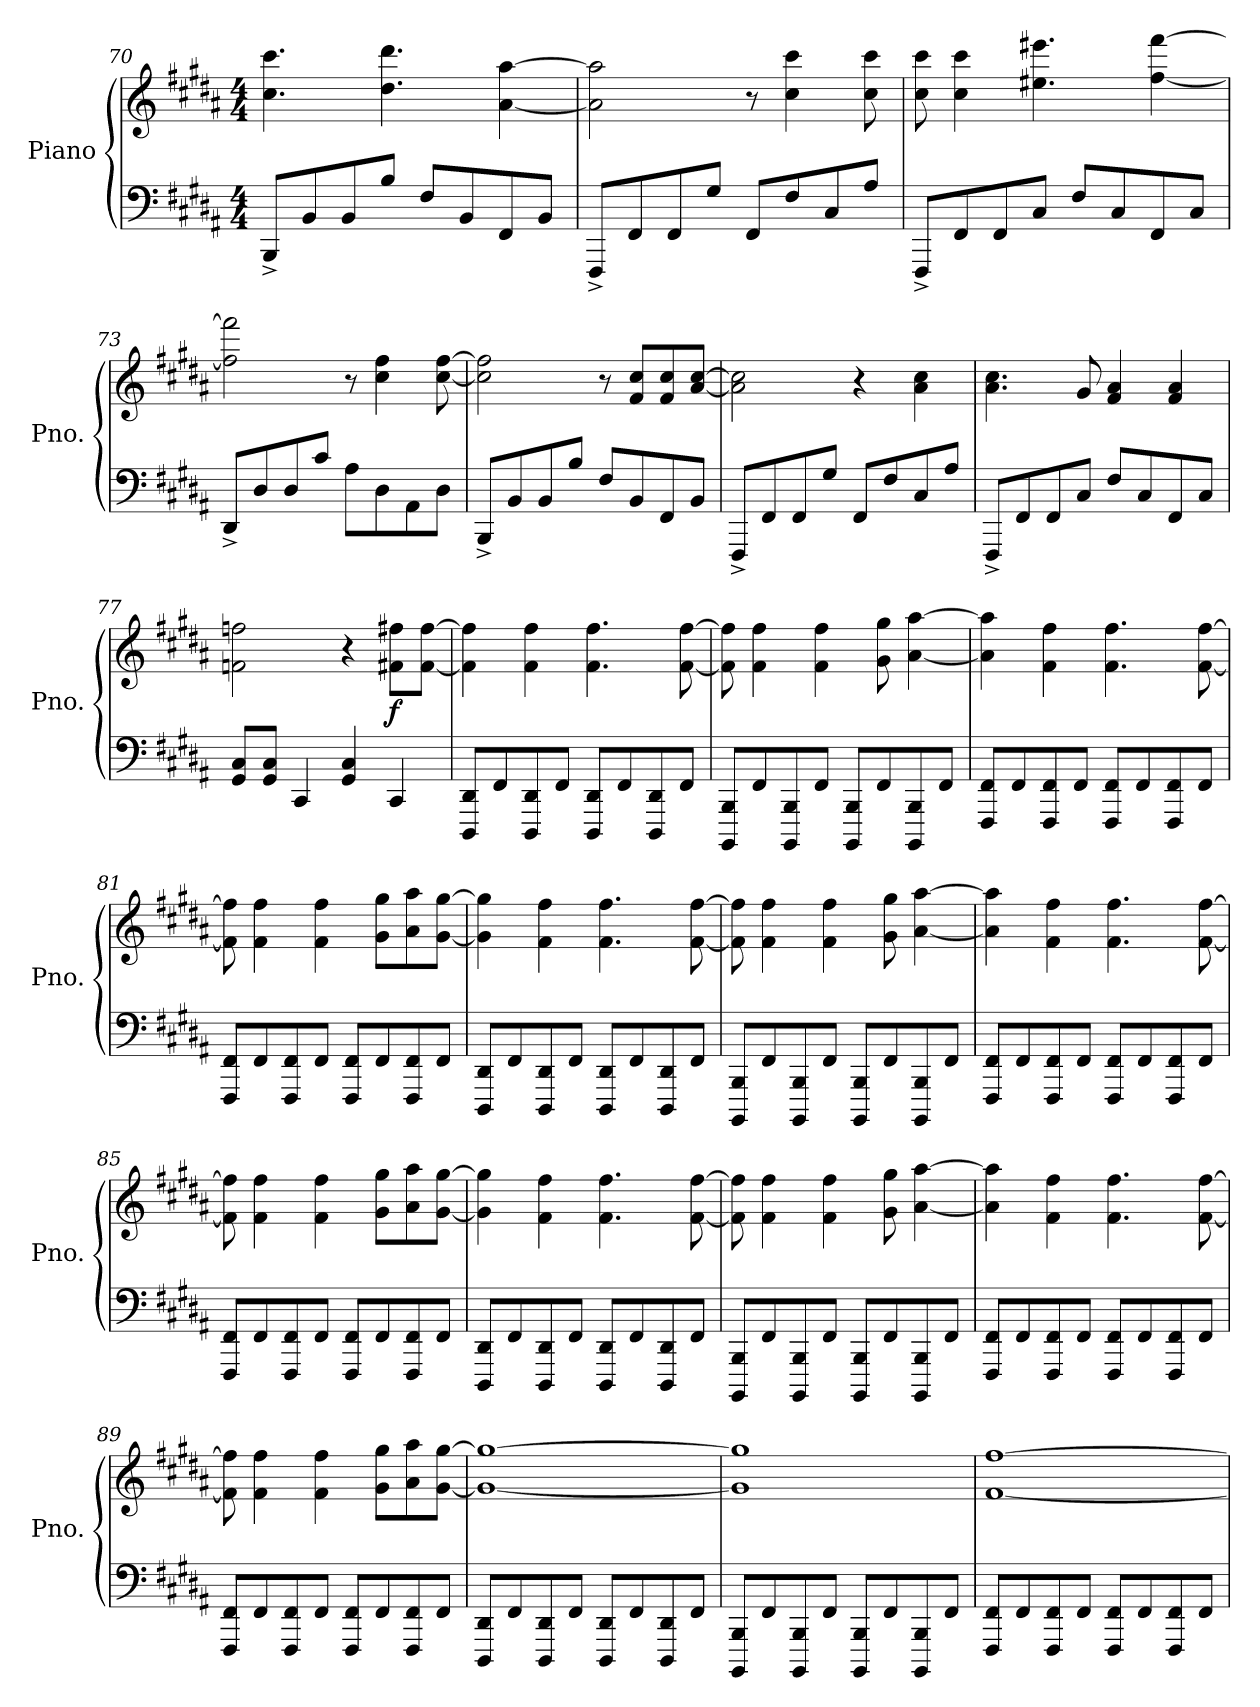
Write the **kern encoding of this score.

**kern	**kern	**dynam
*part1	*part1	*part1
*staff2	*staff1	*staff1/2
*I"Piano	*	*
*I'Pno.	*	*
!!LO:LB:g=z
*clefF4	*clefG2	*
*k[f#c#g#d#a#]	*k[f#c#g#d#a#]	*
*M4/4	*M4/4	*
=70	=70	=70
8BBB^/L	4.cc#\ 4.ccc#\	.
8BB/	.	.
8BB/	.	.
8B/J	4.dd#\ 4.ddd#\	.
8F#/L	.	.
8BB/	.	.
8FF#/	[4a#\ [4aa#\	.
8BB/J	.	.
=71	=71	=71
8FFF#^/L	2a#\] 2aa#\]	.
8FF#/	.	.
8FF#/	.	.
8G#/J	.	.
8FF#/L	8r	.
8F#/	4cc#\ 4ccc#\	.
8C#/	.	.
8A#/J	8cc#\ 8ccc#\	.
=72	=72	=72
8FFF#^/L	8cc#\ 8ccc#\	.
8FF#/	4cc#\ 4ccc#\	.
8FF#/	.	.
8C#/J	4.ee#X\ 4.eee#X\	.
8F#/L	.	.
8C#/	.	.
8FF#/	[4ff#\ [4fff#\	.
8C#/J	.	.
=73	=73	=73
8DD#^/L	2ff#\] 2fff#\]	.
8D#/	.	.
8D#/	.	.
8c#/J	.	.
8A#\L	8r	.
8D#\	4cc#\ 4ff#\	.
8AA#\	.	.
8D#\J	[8cc#\ [8ff#\	.
=74	=74	=74
8BBB^/L	2cc#\] 2ff#\]	.
8BB/	.	.
8BB/	.	.
8B/J	.	.
8F#/L	8r	.
8BB/	8f#/ 8cc#/L	.
8FF#/	8f#/ 8cc#/	.
8BB/J	[8a#/ [8cc#/J	.
!!LO:LB:g=z
=75	=75	=75
8FFF#^/L	2a#\] 2cc#\]	.
8FF#/	.	.
8FF#/	.	.
8G#/J	.	.
8FF#/L	4r	.
8F#/	.	.
8C#/	4a#\ 4cc#\	.
8A#/J	.	.
=76	=76	=76
8FFF#^/L	4.a#\ 4.cc#\	.
8FF#/	.	.
8FF#/	.	.
8C#/J	8g#/	.
8F#/L	4f#/ 4a#/	.
8C#/	.	.
8FF#/	4f#/ 4a#/	.
8C#/J	.	.
=77	=77	=77
8GG#/ 8C#/L	2fn\ 2ffn\	.
8GG#/ 8C#/J	.	.
4CC#/	.	.
4GG#/ 4C#/	4r	.
!	!	!LO:DY:b
4CC#/	8f#X\ 8ff#X\L	f
.	[8f#\ [8ff#\J	.
=78	=78	=78
8DDD#/ 8DD#/L	4f#\] 4ff#\]	.
8FF#/	.	.
8DDD#/ 8DD#/	4f#\ 4ff#\	.
8FF#/J	.	.
8DDD#/ 8DD#/L	4.f#\ 4.ff#\	.
8FF#/	.	.
8DDD#/ 8DD#/	.	.
8FF#/J	[8f#\ [8ff#\	.
=79	=79	=79
8BBBB/ 8BBB/L	8f#\] 8ff#\]	.
8FF#/	4f#\ 4ff#\	.
8BBBB/ 8BBB/	.	.
8FF#/J	4f#\ 4ff#\	.
8BBBB/ 8BBB/L	.	.
8FF#/	8g#\ 8gg#\	.
8BBBB/ 8BBB/	[4a#\ [4aa#\	.
8FF#/J	.	.
!!LO:LB:g=z
=80	=80	=80
8FFF#/ 8FF#/L	4a#\] 4aa#\]	.
8FF#/	.	.
8FFF#/ 8FF#/	4f#\ 4ff#\	.
8FF#/J	.	.
8FFF#/ 8FF#/L	4.f#\ 4.ff#\	.
8FF#/	.	.
8FFF#/ 8FF#/	.	.
8FF#/J	[8f#\ [8ff#\	.
=81	=81	=81
8FFF#/ 8FF#/L	8f#\] 8ff#\]	.
8FF#/	4f#\ 4ff#\	.
8FFF#/ 8FF#/	.	.
8FF#/J	4f#\ 4ff#\	.
8FFF#/ 8FF#/L	.	.
8FF#/	8g#\ 8gg#\L	.
8FFF#/ 8FF#/	8a#\ 8aa#\	.
8FF#/J	[8g#\ [8gg#\J	.
=82	=82	=82
8DDD#/ 8DD#/L	4g#\] 4gg#\]	.
8FF#/	.	.
8DDD#/ 8DD#/	4f#\ 4ff#\	.
8FF#/J	.	.
8DDD#/ 8DD#/L	4.f#\ 4.ff#\	.
8FF#/	.	.
8DDD#/ 8DD#/	.	.
8FF#/J	[8f#\ [8ff#\	.
=83	=83	=83
8BBBB/ 8BBB/L	8f#\] 8ff#\]	.
8FF#/	4f#\ 4ff#\	.
8BBBB/ 8BBB/	.	.
8FF#/J	4f#\ 4ff#\	.
8BBBB/ 8BBB/L	.	.
8FF#/	8g#\ 8gg#\	.
8BBBB/ 8BBB/	[4a#\ [4aa#\	.
8FF#/J	.	.
=84	=84	=84
8FFF#/ 8FF#/L	4a#\] 4aa#\]	.
8FF#/	.	.
8FFF#/ 8FF#/	4f#\ 4ff#\	.
8FF#/J	.	.
8FFF#/ 8FF#/L	4.f#\ 4.ff#\	.
8FF#/	.	.
8FFF#/ 8FF#/	.	.
8FF#/J	[8f#\ [8ff#\	.
!!LO:PB:g=z
=85	=85	=85
8FFF#/ 8FF#/L	8f#\] 8ff#\]	.
8FF#/	4f#\ 4ff#\	.
8FFF#/ 8FF#/	.	.
8FF#/J	4f#\ 4ff#\	.
8FFF#/ 8FF#/L	.	.
8FF#/	8g#\ 8gg#\L	.
8FFF#/ 8FF#/	8a#\ 8aa#\	.
8FF#/J	[8g#\ [8gg#\J	.
=86	=86	=86
8DDD#/ 8DD#/L	4g#\] 4gg#\]	.
8FF#/	.	.
8DDD#/ 8DD#/	4f#\ 4ff#\	.
8FF#/J	.	.
8DDD#/ 8DD#/L	4.f#\ 4.ff#\	.
8FF#/	.	.
8DDD#/ 8DD#/	.	.
8FF#/J	[8f#\ [8ff#\	.
=87	=87	=87
8BBBB/ 8BBB/L	8f#\] 8ff#\]	.
8FF#/	4f#\ 4ff#\	.
8BBBB/ 8BBB/	.	.
8FF#/J	4f#\ 4ff#\	.
8BBBB/ 8BBB/L	.	.
8FF#/	8g#\ 8gg#\	.
8BBBB/ 8BBB/	[4a#\ [4aa#\	.
8FF#/J	.	.
=88	=88	=88
8FFF#/ 8FF#/L	4a#\] 4aa#\]	.
8FF#/	.	.
8FFF#/ 8FF#/	4f#\ 4ff#\	.
8FF#/J	.	.
8FFF#/ 8FF#/L	4.f#\ 4.ff#\	.
8FF#/	.	.
8FFF#/ 8FF#/	.	.
8FF#/J	[8f#\ [8ff#\	.
=89	=89	=89
8FFF#/ 8FF#/L	8f#\] 8ff#\]	.
8FF#/	4f#\ 4ff#\	.
8FFF#/ 8FF#/	.	.
8FF#/J	4f#\ 4ff#\	.
8FFF#/ 8FF#/L	.	.
8FF#/	8g#\ 8gg#\L	.
8FFF#/ 8FF#/	8a#\ 8aa#\	.
8FF#/J	[8g#\ [8gg#\J	.
!!LO:LB:g=z
=90	=90	=90
8DDD#/ 8DD#/L	1g#_ 1gg#_	.
8FF#/	.	.
8DDD#/ 8DD#/	.	.
8FF#/J	.	.
8DDD#/ 8DD#/L	.	.
8FF#/	.	.
8DDD#/ 8DD#/	.	.
8FF#/J	.	.
=91	=91	=91
8BBBB/ 8BBB/L	1g#] 1gg#]	.
8FF#/	.	.
8BBBB/ 8BBB/	.	.
8FF#/J	.	.
8BBBB/ 8BBB/L	.	.
8FF#/	.	.
8BBBB/ 8BBB/	.	.
8FF#/J	.	.
=92	=92	=92
8FFF#/ 8FF#/L	[1f# [1ff#	.
8FF#/	.	.
8FFF#/ 8FF#/	.	.
8FF#/J	.	.
8FFF#/ 8FF#/L	.	.
8FF#/	.	.
8FFF#/ 8FF#/	.	.
8FF#/J	.	.
=	=	=
*-	*-	*-
